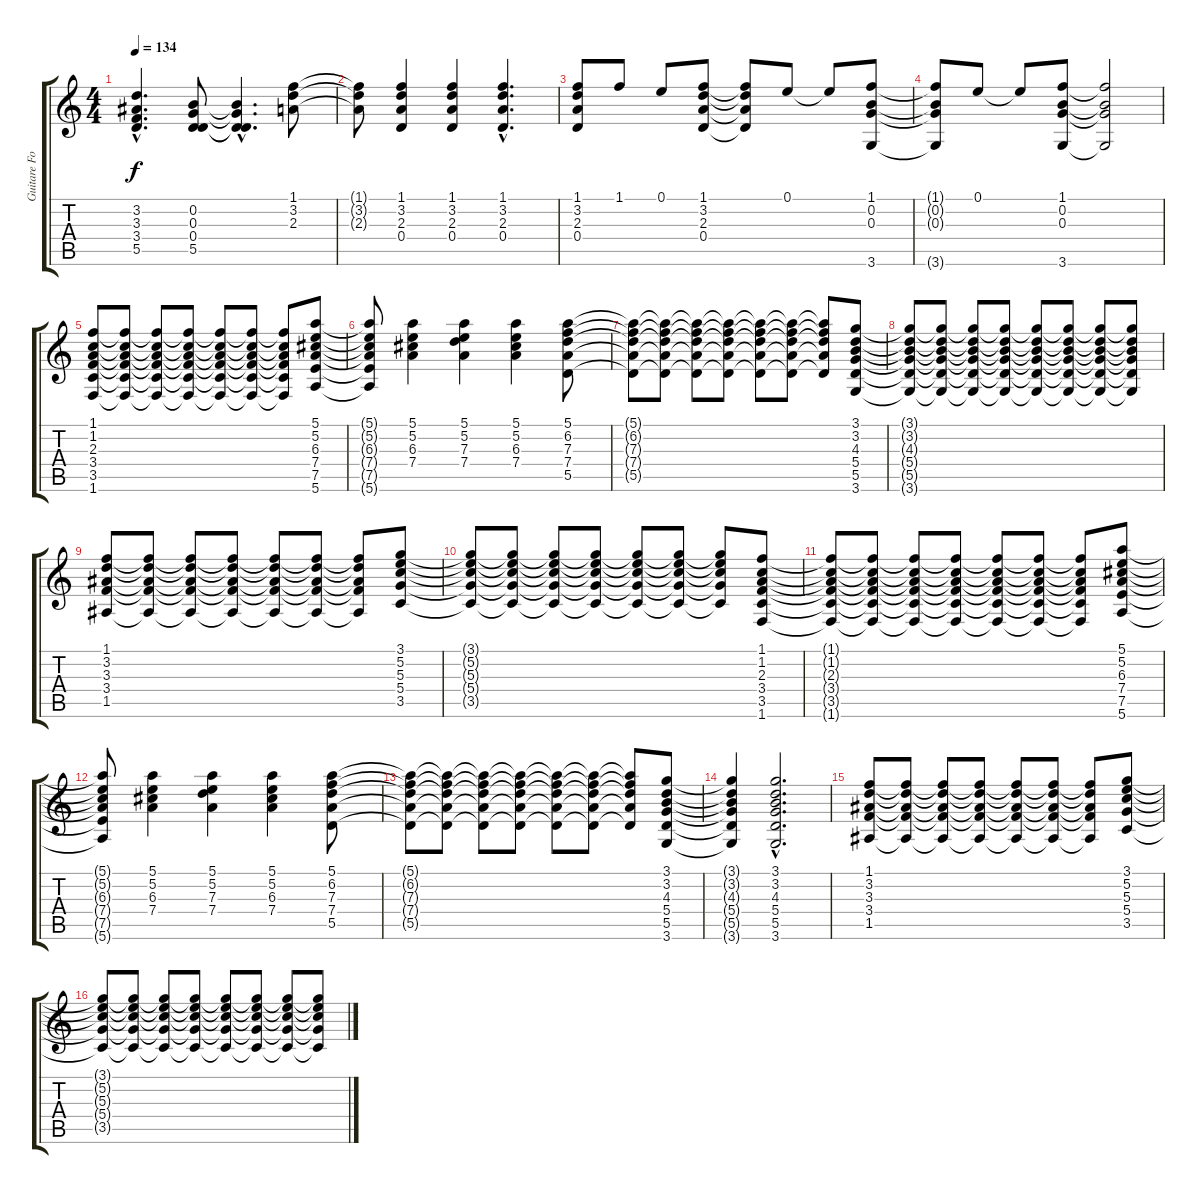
\track ("Guitare Folk" "Guitare Fo") {instrument acousticguitarsteel}
\staff {score tabs}
\tuning (E4 B3 G3 D3 A2 E2) {hide}
\ts (4 4)
\tempo 134
\clef g2
\ks c
(3.2{hac} 3.3{hac} 3.4{hac} 5.5{hac}).4{d dy f} (0.2 0.3 0.4 5.5).8 (0.2{hac t} 0.3{hac t} 0.4{hac t} 5.5{hac t}).4{d} (1.1 3.2 2.3).8 |
(1.1{t} 3.2{t} 2.3{t}).8 (1.1 3.2 2.3 0.4).4 (1.1 3.2 2.3 0.4).4 (1.1{hac} 3.2{hac} 2.3{hac} 0.4{hac}).4{d} |
(1.1 3.2 2.3 0.4).8 1.1.8 0.1.8 (1.1 3.2 2.3 0.4).8 (1.1{t} 3.2{t} 2.3{t} 0.4{t}).8 0.1.8 0.1{t}.8 (1.1 0.2 0.3 3.6).8 |
(1.1{t} 0.2{t} 0.3{t} 3.6{t}).8 0.1.8 0.1{t}.8 (1.1 0.2 0.3 3.6).8 (1.1{t} 0.2{t} 0.3{t} 3.6{t}).2 |
(1.1 1.2 2.3 3.4 3.5 1.6).8 (1.1{t} 1.2{t} 2.3{t} 3.4{t} 3.5{t} 1.6{t}).8 (1.1{t} 1.2{t} 2.3{t} 3.4{t} 3.5{t} 1.6{t}).8 (1.1{t} 1.2{t} 2.3{t} 3.4{t} 3.5{t} 1.6{t}).8 (1.1{t} 1.2{t} 2.3{t} 3.4{t} 3.5{t} 1.6{t}).8 (1.1{t} 1.2{t} 2.3{t} 3.4{t} 3.5{t} 1.6{t}).8 (1.1{t} 1.2{t} 2.3{t} 3.4{t} 3.5{t} 1.6{t}).8 (5.1 5.2 6.3 7.4 7.5 5.6).8 |
(5.1{t} 5.2{t} 6.3{t} 7.4{t} 7.5{t} 5.6{t}).8 (5.1 5.2 6.3 7.4).4 (5.1 5.2 7.3 7.4).4 (5.1 5.2 6.3 7.4).4 (5.1 6.2 7.3 7.4 5.5).8 |
(5.1{t} 6.2{t} 7.3{t} 7.4{t} 5.5{t}).8 (5.1{t} 6.2{t} 7.3{t} 7.4{t} 5.5{t}).8 (5.1{t} 6.2{t} 7.3{t} 7.4{t} 5.5{t}).8 (5.1{t} 6.2{t} 7.3{t} 7.4{t} 5.5{t}).8 (5.1{t} 6.2{t} 7.3{t} 7.4{t} 5.5{t}).8 (5.1{t} 6.2{t} 7.3{t} 7.4{t} 5.5{t}).8 (5.1{t} 6.2{t} 7.3{t} 7.4{t} 5.5{t}).8 (3.1 3.2 4.3 5.4 5.5 3.6).8 |
(3.1{t} 3.2{t} 4.3{t} 5.4{t} 5.5{t} 3.6{t}).8 (3.1{t} 3.2{t} 4.3{t} 5.4{t} 5.5{t} 3.6{t}).8 (3.1{t} 3.2{t} 4.3{t} 5.4{t} 5.5{t} 3.6{t}).8 (3.1{t} 3.2{t} 4.3{t} 5.4{t} 5.5{t} 3.6{t}).8 (3.1{t} 3.2{t} 4.3{t} 5.4{t} 5.5{t} 3.6{t}).8 (3.1{t} 3.2{t} 4.3{t} 5.4{t} 5.5{t} 3.6{t}).8 (3.1{t} 3.2{t} 4.3{t} 5.4{t} 5.5{t} 3.6{t}).8 (3.1{t} 3.2{t} 4.3{t} 5.4{t} 5.5{t} 3.6{t}).8 |
(1.1 3.2 3.3 3.4 1.5).8 (1.1{t} 3.2{t} 3.3{t} 3.4{t} 1.5{t}).8 (1.1{t} 3.2{t} 3.3{t} 3.4{t} 1.5{t}).8 (1.1{t} 3.2{t} 3.3{t} 3.4{t} 1.5{t}).8 (1.1{t} 3.2{t} 3.3{t} 3.4{t} 1.5{t}).8 (1.1{t} 3.2{t} 3.3{t} 3.4{t} 1.5{t}).8 (1.1{t} 3.2{t} 3.3{t} 3.4{t} 1.5{t}).8 (3.1 5.2 5.3 5.4 3.5).8 |
(3.1{t} 5.2{t} 5.3{t} 5.4{t} 3.5{t}).8 (3.1{t} 5.2{t} 5.3{t} 5.4{t} 3.5{t}).8 (3.1{t} 5.2{t} 5.3{t} 5.4{t} 3.5{t}).8 (3.1{t} 5.2{t} 5.3{t} 5.4{t} 3.5{t}).8 (3.1{t} 5.2{t} 5.3{t} 5.4{t} 3.5{t}).8 (3.1{t} 5.2{t} 5.3{t} 5.4{t} 3.5{t}).8 (3.1{t} 5.2{t} 5.3{t} 5.4{t} 3.5{t}).8 (1.1 1.2 2.3 3.4 3.5 1.6).8 |
(1.1{t} 1.2{t} 2.3{t} 3.4{t} 3.5{t} 1.6{t}).8 (1.1{t} 1.2{t} 2.3{t} 3.4{t} 3.5{t} 1.6{t}).8 (1.1{t} 1.2{t} 2.3{t} 3.4{t} 3.5{t} 1.6{t}).8 (1.1{t} 1.2{t} 2.3{t} 3.4{t} 3.5{t} 1.6{t}).8 (1.1{t} 1.2{t} 2.3{t} 3.4{t} 3.5{t} 1.6{t}).8 (1.1{t} 1.2{t} 2.3{t} 3.4{t} 3.5{t} 1.6{t}).8 (1.1{t} 1.2{t} 2.3{t} 3.4{t} 3.5{t} 1.6{t}).8 (5.1 5.2 6.3 7.4 7.5 5.6).8 |
(5.1{t} 5.2{t} 6.3{t} 7.4{t} 7.5{t} 5.6{t}).8 (5.1 5.2 6.3 7.4).4 (5.1 5.2 7.3 7.4).4 (5.1 5.2 6.3 7.4).4 (5.1 6.2 7.3 7.4 5.5).8 |
(5.1{t} 6.2{t} 7.3{t} 7.4{t} 5.5{t}).8 (5.1{t} 6.2{t} 7.3{t} 7.4{t} 5.5{t}).8 (5.1{t} 6.2{t} 7.3{t} 7.4{t} 5.5{t}).8 (5.1{t} 6.2{t} 7.3{t} 7.4{t} 5.5{t}).8 (5.1{t} 6.2{t} 7.3{t} 7.4{t} 5.5{t}).8 (5.1{t} 6.2{t} 7.3{t} 7.4{t} 5.5{t}).8 (5.1{t} 6.2{t} 7.3{t} 7.4{t} 5.5{t}).8 (3.1 3.2 4.3 5.4 5.5 3.6).8 |
(3.1{t} 3.2{t} 4.3{t} 5.4{t} 5.5{t} 3.6{t}).4 (3.1{hac} 3.2{hac} 4.3{hac} 5.4{hac} 5.5{hac} 3.6{hac}).2{d} |
(1.1 3.2 3.3 3.4 1.5).8 (1.1{t} 3.2{t} 3.3{t} 3.4{t} 1.5{t}).8 (1.1{t} 3.2{t} 3.3{t} 3.4{t} 1.5{t}).8 (1.1{t} 3.2{t} 3.3{t} 3.4{t} 1.5{t}).8 (1.1{t} 3.2{t} 3.3{t} 3.4{t} 1.5{t}).8 (1.1{t} 3.2{t} 3.3{t} 3.4{t} 1.5{t}).8 (1.1{t} 3.2{t} 3.3{t} 3.4{t} 1.5{t}).8 (3.1 5.2 5.3 5.4 3.5).8 |
(3.1{t} 5.2{t} 5.3{t} 5.4{t} 3.5{t}).8 (3.1{t} 5.2{t} 5.3{t} 5.4{t} 3.5{t}).8 (3.1{t} 5.2{t} 5.3{t} 5.4{t} 3.5{t}).8 (3.1{t} 5.2{t} 5.3{t} 5.4{t} 3.5{t}).8 (3.1{t} 5.2{t} 5.3{t} 5.4{t} 3.5{t}).8 (3.1{t} 5.2{t} 5.3{t} 5.4{t} 3.5{t}).8 (3.1{t} 5.2{t} 5.3{t} 5.4{t} 3.5{t}).8 (3.1{t} 5.2{t} 5.3{t} 5.4{t} 3.5{t}).8
